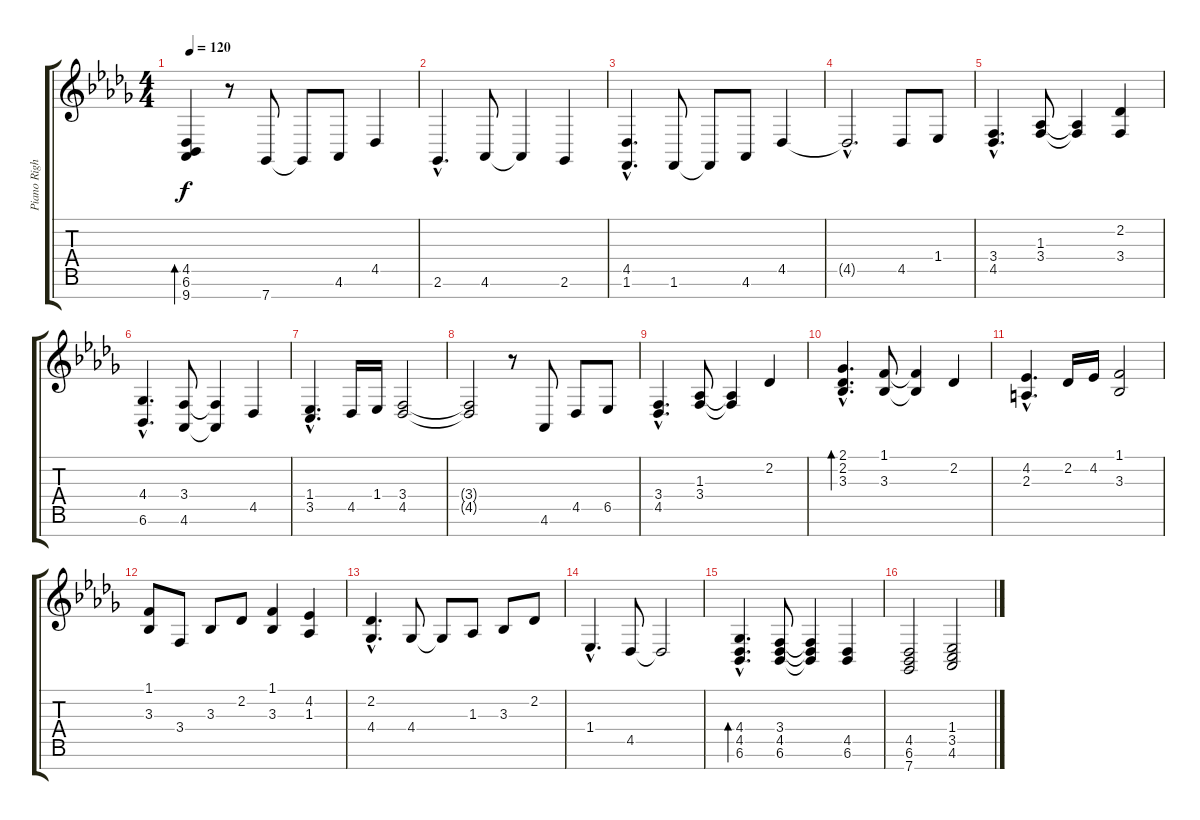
\track ("Piano Right" "Piano Righ") {instrument acousticgrandpiano}
\staff {score tabs}
\tuning (E4 B3 G3 D3 A2 E2 B1) {hide}
\ts (4 4)
\tempo 120
\clef g2
\ks db
(4.5 6.6 9.7).4{bd 480 dy f} r.8 7.7.8 7.7{t}.8 4.6.8 4.5.4 |
2.6{hac}.4{d} 4.6.8 4.6{t}.4 2.6.4 |
(4.5{hac} 1.6{hac}).4{d} 1.6.8 1.6{t}.8 4.6.8 4.5.4 |
4.5{hac t}.2{d} 4.5.8 1.4.8 |
(3.4{hac} 4.5{hac}).4{d} (1.3 3.4).8 (1.3{t} 3.4{t}).4 (2.2 3.4).4 |
(4.4{hac} 6.6{hac}).4{d} (3.4 4.6).8 (3.4{t} 4.6{t}).4 4.5.4 |
(1.4{hac} 3.5{hac}).4{d} 4.5.16 1.4.16 (3.4 4.5).2 |
(3.4{t} 4.5{t}).2 r.8 4.6.8 4.5.8 6.5.8 |
(3.4{hac} 4.5{hac}).4{d} (1.3 3.4).8 (1.3{t} 3.4{t}).4 2.2.4 |
(2.1{hac} 2.2{hac} 3.3{hac}).4{d bd 480} (1.1 3.3).8 (1.1{t} 3.3{t}).4 2.2.4 |
(4.2{hac} 2.3{hac}).4{d} 2.2.16 4.2.16 (1.1 3.3).2 |
(1.1 3.3).8 3.4.8 3.3.8 2.2.8 (1.1 3.3).4 (4.2 1.3).4 |
(2.2{hac} 4.4{hac}).4{d} 4.4.8 4.4{t}.8 1.3.8 3.3.8 2.2.8 |
1.4{hac}.4{d} 4.5.8 4.5{t}.2 |
(4.4{hac} 4.5{hac} 6.6{hac}).4{d bd 480} (3.4 4.5 6.6).8 (3.4{t} 4.5{t} 6.6{t}).4 (4.5 6.6).4 |
(4.5 6.6 7.7).2 (1.4 3.5 4.6).2
